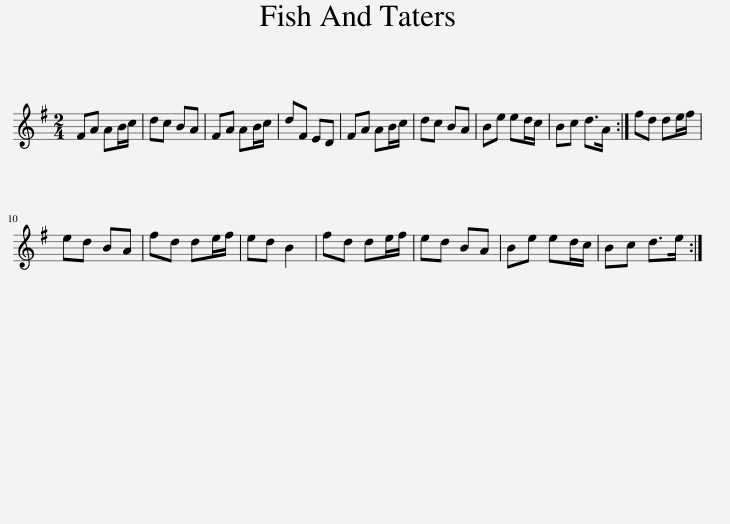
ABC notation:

X:1
L:1/8
M:2/4
I:linebreak $
K:G
V:1 treble
V:1
 FA AB/c/ | dc BA | FA AB/c/ | dF ED | FA AB/c/ | %5
 dc BA | Be ed/c/ | Bc d>A :| fd de/f/ |$ ed BA | %10
 fd de/f/ | ed B2 | fd de/f/ | ed BA | Be ed/c/ | %15
 Bc d>e :| %16
